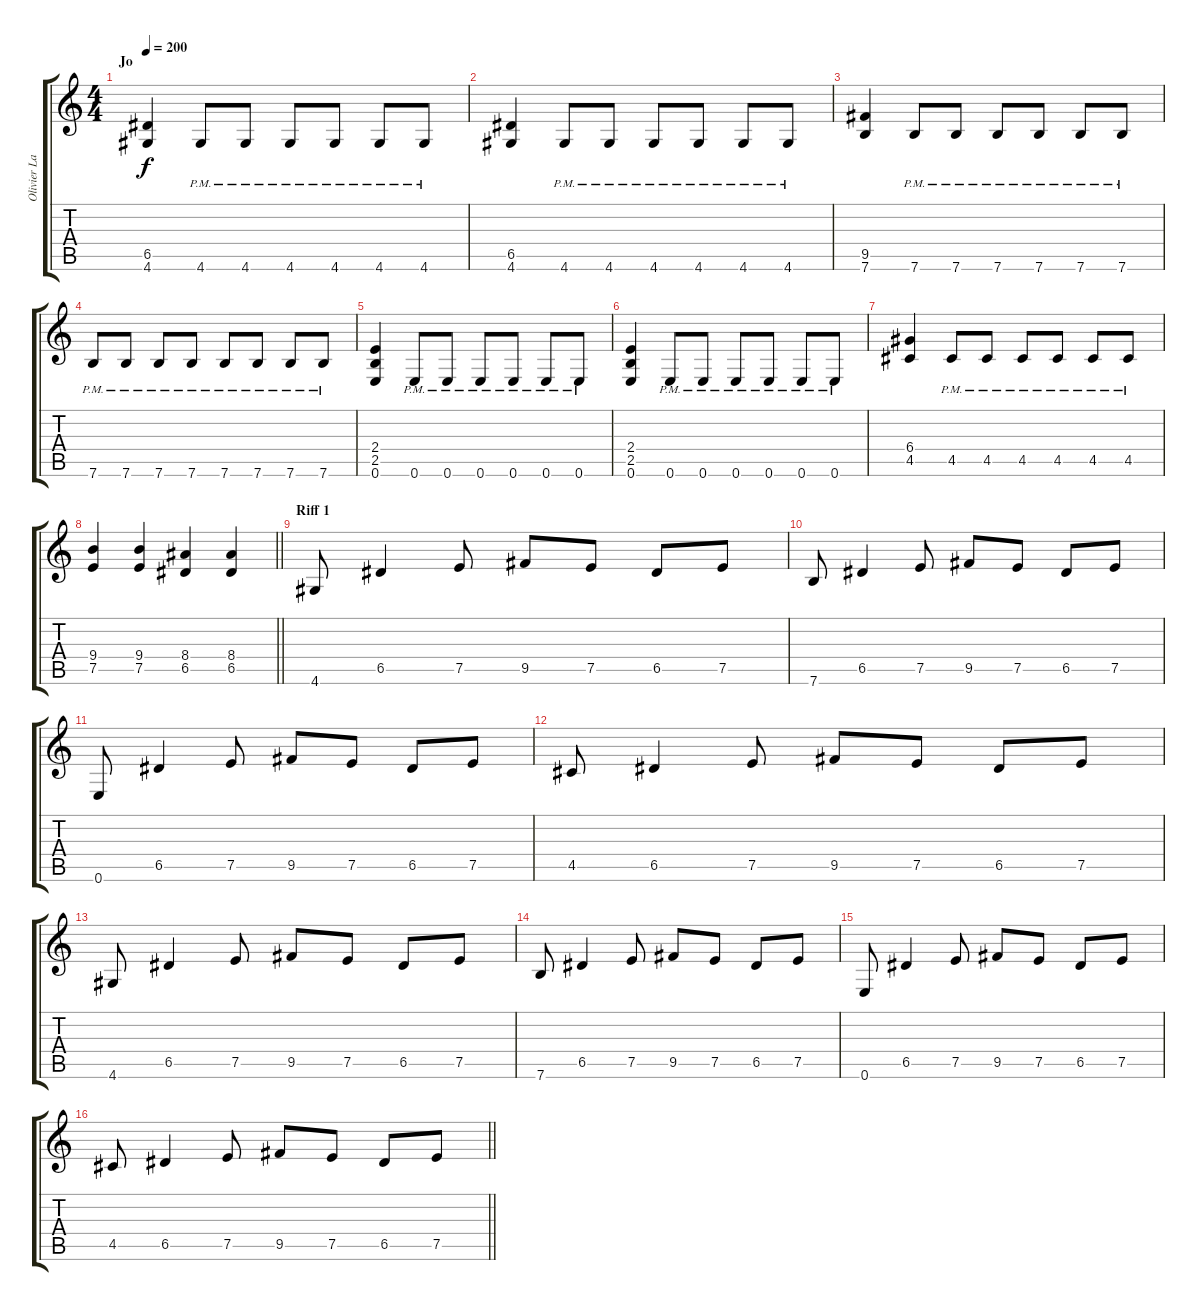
\track ("Olivier Lavoie" "Olivier La") {instrument overdrivenguitar}
\staff {score tabs}
\tuning (E4 B3 G3 D3 A2 E2) {hide}
\ts (4 4)
\section ("" "Jo")
\tempo 200
\clef g2
\ks c
(6.5 4.6).4{dy f volume 12} 4.6{pm}.8 4.6{pm}.8 4.6{pm}.8 4.6{pm}.8 4.6{pm}.8 4.6{pm}.8 |
(6.5 4.6).4 4.6{pm}.8 4.6{pm}.8 4.6{pm}.8 4.6{pm}.8 4.6{pm}.8 4.6{pm}.8 |
(9.5 7.6).4 7.6{pm}.8 7.6{pm}.8 7.6{pm}.8 7.6{pm}.8 7.6{pm}.8 7.6{pm}.8 |
7.6{pm}.8 7.6{pm}.8 7.6{pm}.8 7.6{pm}.8 7.6{pm}.8 7.6{pm}.8 7.6{pm}.8 7.6{pm}.8 |
(2.4 2.5 0.6).4 0.6{pm}.8 0.6{pm}.8 0.6{pm}.8 0.6{pm}.8 0.6{pm}.8 0.6{pm}.8 |
(2.4 2.5 0.6).4 0.6{pm}.8 0.6{pm}.8 0.6{pm}.8 0.6{pm}.8 0.6{pm}.8 0.6{pm}.8 |
(6.4 4.5).4 4.5{pm}.8 4.5{pm}.8 4.5{pm}.8 4.5{pm}.8 4.5{pm}.8 4.5{pm}.8 |
\barLineRight lightlight
(9.4 7.5).4 (9.4 7.5).4 (8.4 6.5).4 (8.4 6.5).4 |
\section ("" "Riff 1")
4.6.8{volume 15 balance 8} 6.5.4 7.5.8 9.5.8 7.5.8 6.5.8 7.5.8 |
7.6.8 6.5.4 7.5.8 9.5.8 7.5.8 6.5.8 7.5.8 |
0.6.8 6.5.4 7.5.8 9.5.8 7.5.8 6.5.8 7.5.8 |
4.5.8 6.5.4 7.5.8 9.5.8 7.5.8 6.5.8 7.5.8 |
4.6.8 6.5.4 7.5.8 9.5.8 7.5.8 6.5.8 7.5.8 |
7.6.8 6.5.4 7.5.8 9.5.8 7.5.8 6.5.8 7.5.8 |
0.6.8 6.5.4 7.5.8 9.5.8 7.5.8 6.5.8 7.5.8 |
\barLineRight lightlight
4.5.8 6.5.4 7.5.8 9.5.8 7.5.8 6.5.8 7.5.8
